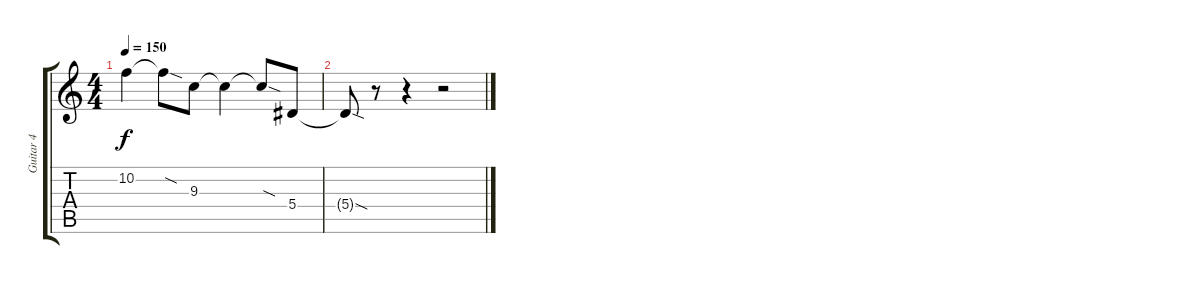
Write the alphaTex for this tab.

\track ("Guitar 4" "Guitar 4") {instrument distortionguitar}
\staff {score tabs}
\tuning (C4 G3 Eb3 Bb2 F2 C2) {hide}
\ts (4 4)
\tempo 150
\clef g2
\ks c
10.2{t}.4{dy f} 10.2{sod t}.8 9.3.8 9.3{t}.4 9.3{sod t}.8 5.4.8 |
5.4{sod t}.8 r.8 r.4 r.2
